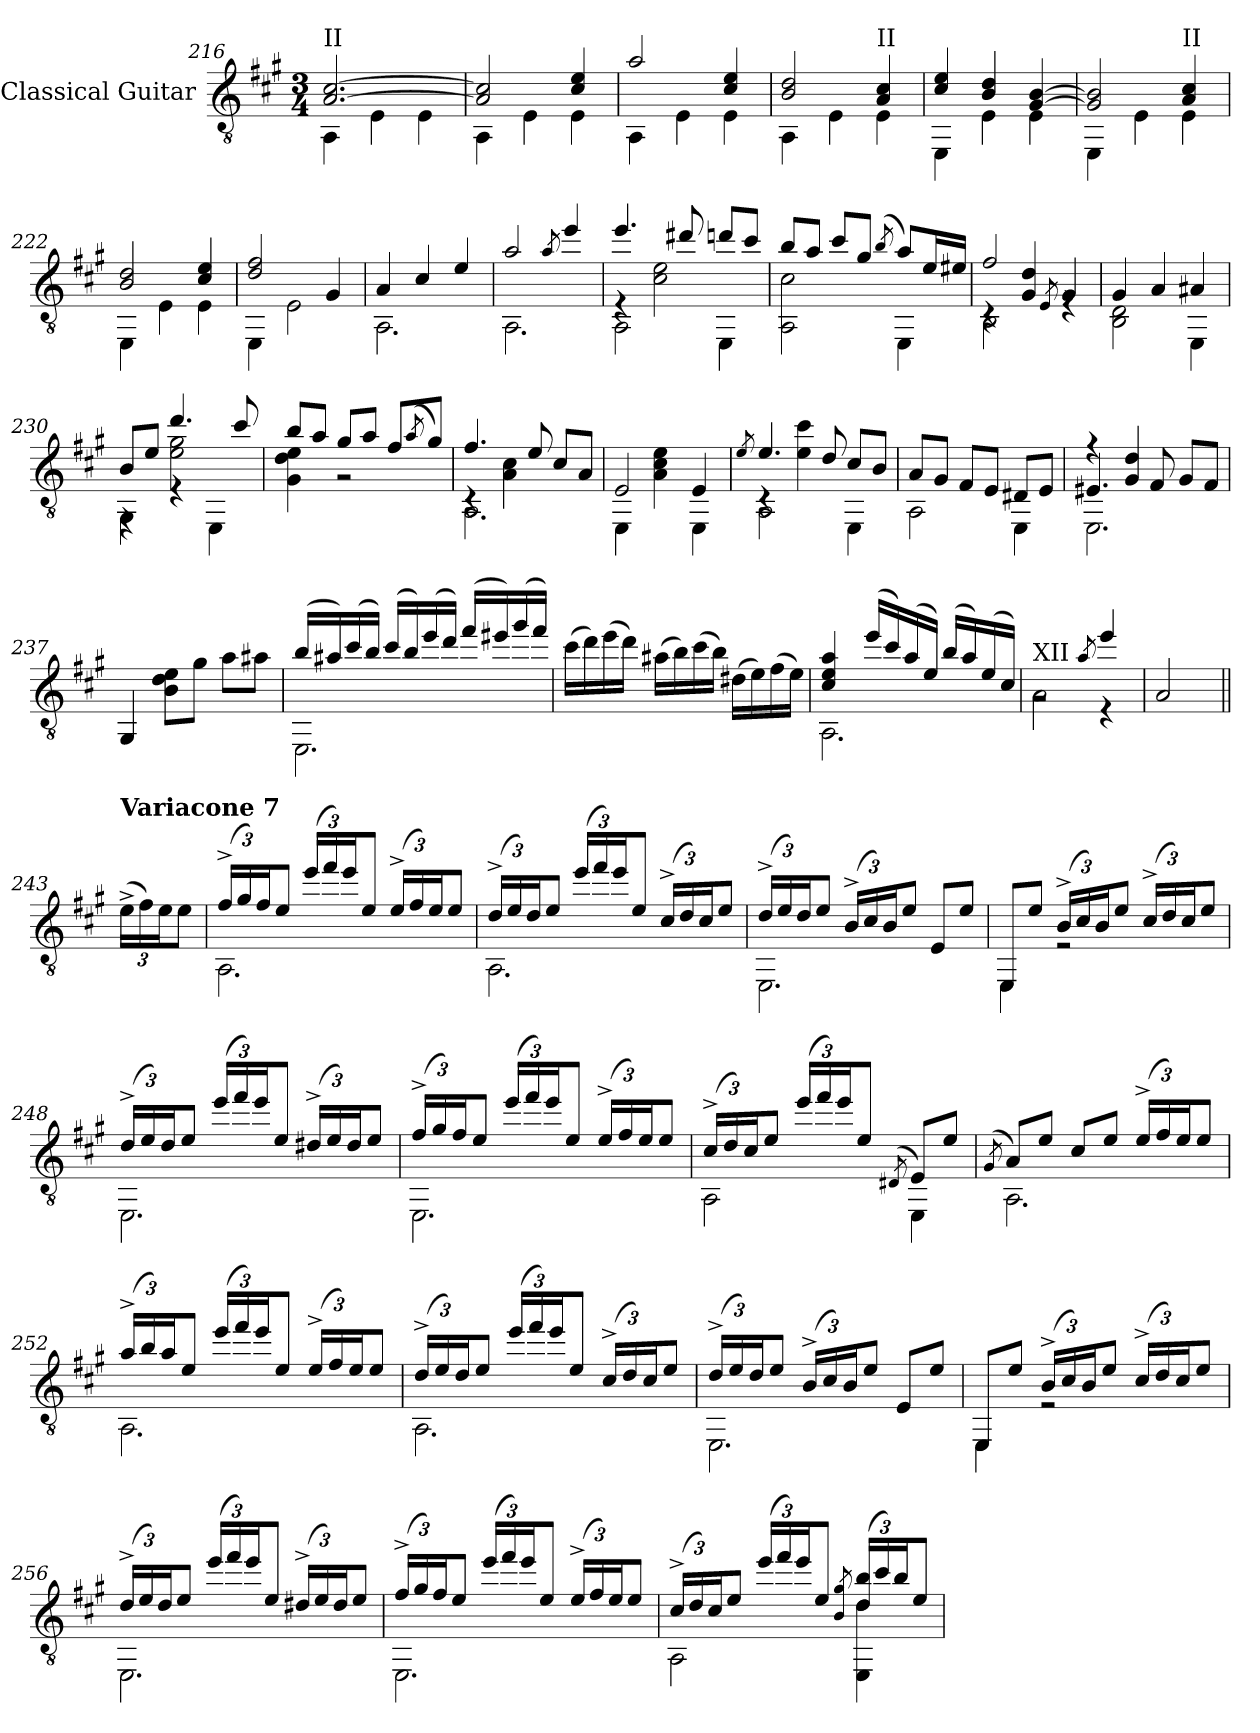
**kern
*part1
*staff1
*I"Classical Guitar
*I'Guit.
*clefGv2
*k[f#c#g#]
*M3/4
=216
*^
!LO:TX:a:t=II	!
[2.A/ [2.c#/	4AA\
.	4E\
.	4E\
=217	=217
2A/] 2c#/]	4AA\
.	4E\
4c#/ 4e/	4E\
=218	=218
2a/	4AA\
.	4E\
4c#/ 4e/	4E\
=219	=219
2B/ 2d/	4AA\
.	4E\
!LO:TX:a:t=II	!
4A/ 4c#/	4E\
!!LO:LB:g=z	!!
=220	=220
4c#/ 4e/	4EE\
4B/ 4d/	4E\
[4G#/ [4B/	4E\
=221	=221
2G#/] 2B/]	4EE\
.	4E\
!LO:TX:a:t=II	!
4A/ 4c#/	4E\
=222	=222
2B/ 2d/	4EE\
.	4E\
4c#/ 4e/	4E\
=223	=223
2d/ 2f#/	4EE\
.	2E\
4G#/	.
=224	=224
4A/	2.AA\
4c#/	.
4e/	.
=225	=225
2a/	2.AA\
8qa/	.
4ee/	.
=226	=226
*	*^
4.ee/	2AA\	4rE
.	.	2c#\ 2e\
8dd#X/	.	.
8ddn/L	4EE\	.
8cc#/J	.	.
*	*v	*v
!!LO:PB:g=z
=227	=227
8b/L	2AA\ 2c#\
8a/J	.
8cc#/L	.
8g#/J	.
(8qb/	.
8a/L)	4EE\
16e/L	.
16e#X/JJ	.
=228	=228
*	*^
2f#/	2BB\	4rC
.	.	4G#/ 4d/
8qE/	.	.
4G#/	4rE	4ryy
*	*v	*v
=229	=229
4G#/	2BB\ 2D\
4A/	.
4A#X/	4EE\
=230	=230
*	*^
8B/L	4GG#\	4rFF
8e/J	.	.
4.dd/	4rE	2e\ 2g#\
.	4EE\	.
8cc#/	.	.
*	*v	*v
=231	=231
8b/L	4G#\ 4d\ 4e\
8a/J	.
8g#/L	2r
8a/J	.
8f#/L	.
(8qa/	.
8g#/J)	.
=232	=232
*	*^
4.f#/	2.AA\	4rC
.	.	4A\ 4c#\
8e/	.	.
8c#/L	.	4ryy
8A/J	.	.
*	*v	*v
!!LO:LB:g=z
=233	=233
2E/	4EE\
.	4A\ 4c#\ 4e\
4E/	4EE\
*v	*v
=234
8qe/
*^
*	*^
4.e/	2AA\	4rC
.	.	4e\ 4cc#\
8d/	.	.
8c#/L	4EE\	4ryy
8B/J	.	.
*	*v	*v
=235	=235
8A/L	2AA\
8G#/J	.
8F#/L	.
8E/J	.
8D#X/L	4EE\
8E/J	.
=236	=236
*	*^
4.E#X/	2.EE\	4rf
.	.	4G#/ 4d/
8F#/	.	.
8G#/L	.	4ryy
8F#/J	.	.
*v	*v	*v
=237
4GG#/
8B\ 8d\ 8e\L
8g#\J
8a\L
8a#X\J
!!LO:LB:g=z
=238
*^
(16b/LL	2.EE\
16a#X/)	.
(16cc#/	.
16b/JJ)	.
(16cc#/LL	.
16b/)	.
(16ee/	.
16dd/JJ)	.
(16ff#/LL	.
16ee#X/)	.
(16gg#/	.
16ff#/JJ)	.
*v	*v
=239
(16cc#\LL
16dd\)
(16ee\
16dd\JJ)
(16a#X\LL
16b\)
(16cc#\
16b\JJ)
(16d#X\LL
16e\)
(16f#\
16e\JJ)
=240
*^
4c#/ 4e/ 4a/	2.AA\
(16ee/LL	.
16cc#/)	.
(16a/	.
16e/JJ)	.
(16b/LL	.
16a/)	.
(16e/	.
16c#/JJ)	.
!!LO:LB:g=z	!!
=241	=241
!LO:TX:a:t=XII	!
2rG	2A\
8qa/	.
4ee/	4rE
=242	=242
!LO:TX:a:t=XII	!
*v	*v
2A/
=243||
*Xbrackettup
!LO:TX:a:B:t=Variacone 7
(24e^\LL
24f#\)
24e\J
8e\J
=244
*^
(24f#^/LL	2.AA\
24g#/)	.
24f#/J	.
8e/J	.
(24ee/LL	.
24ff#/)	.
24ee/J	.
8e/J	.
(24e^/LL	.
24f#/)	.
24e/J	.
8e/J	.
=245	=245
(24d^/LL	2.AA\
24e/)	.
24d/J	.
8e/J	.
(24ee/LL	.
24ff#/)	.
24ee/J	.
8e/J	.
(24c#^/LL	.
24d/)	.
24c#/J	.
8e/J	.
!!LO:LB:g=z	!!
=246	=246
(24d^/LL	2.EE\
24e/)	.
24d/J	.
8e/J	.
(24B^/LL	.
24c#/)	.
24B/J	.
8e/J	.
8E/L	.
8e/J	.
=247	=247
8EE/L	4EE\
8e/J	.
(24B^/LL	2rE
24c#/)	.
24B/J	.
8e/J	.
(24c#^/LL	.
24d/)	.
24c#/J	.
8e/J	.
=248	=248
(24d^/LL	2.EE\
24e/)	.
24d/J	.
8e/J	.
(24ee/LL	.
24ff#/)	.
24ee/J	.
8e/J	.
(24d#X^/LL	.
24e/)	.
24d#/J	.
8e/J	.
!!LO:LB:g=z	!!
=249	=249
(24f#^/LL	2.EE\
24g#/)	.
24f#/J	.
8e/J	.
(24ee/LL	.
24ff#/)	.
24ee/J	.
8e/J	.
(24e^/LL	.
24f#/)	.
24e/J	.
8e/J	.
=250	=250
(24c#^/LL	2AA\
24d/)	.
24c#/J	.
8e/J	.
(24ee/LL	.
24ff#/)	.
24ee/J	.
8e/J	.
(8qD#X/	.
8E/L)	4EE\
8e/J	.
=251	=251
(8qG#/	.
8A/L)	2.AA\
8e/J	.
8c#/L	.
8e/J	.
(24e^/LL	.
24f#/)	.
24e/J	.
8e/J	.
!!LO:PB:g=z	!!
=252	=252
(24a^/LL	2.AA\
24b/)	.
24a/J	.
8e/J	.
(24ee/LL	.
24ff#/)	.
24ee/J	.
8e/J	.
(24e^/LL	.
24f#/)	.
24e/J	.
8e/J	.
=253	=253
(24d^/LL	2.AA\
24e/)	.
24d/J	.
8e/J	.
(24ee/LL	.
24ff#/)	.
24ee/J	.
8e/J	.
(24c#^/LL	.
24d/)	.
24c#/J	.
8e/J	.
=254	=254
(24d^/LL	2.EE\
24e/)	.
24d/J	.
8e/J	.
(24B^/LL	.
24c#/)	.
24B/J	.
8e/J	.
8E/L	.
8e/J	.
!!LO:LB:g=z	!!
=255	=255
8EE/L	4EE\
8e/J	.
(24B^/LL	2rE
24c#/)	.
24B/J	.
8e/J	.
(24c#^/LL	.
24d/)	.
24c#/J	.
8e/J	.
=256	=256
(24d^/LL	2.EE\
24e/)	.
24d/J	.
8e/J	.
(24ee/LL	.
24ff#/)	.
24ee/J	.
8e/J	.
(24d#X^/LL	.
24e/)	.
24d#/J	.
8e/J	.
=257	=257
(24f#^/LL	2.EE\
24g#/)	.
24f#/J	.
8e/J	.
(24ee/LL	.
24ff#/)	.
24ee/J	.
8e/J	.
(24e^/LL	.
24f#/)	.
24e/J	.
8e/J	.
!!LO:LB:g=z	!!
=258	=258
(24c#^/LL	2AA\
24d/)	.
24c#/J	.
8e/J	.
(24ee/LL	.
24ff#/)	.
24ee/J	.
8e/J	.
8qB/ 8qg#/	.
(24d/ 24b/LL	4EE\ 4d\
24cc#/)	.
24b/J	.
8e/J	.
*v	*v
=
*-
